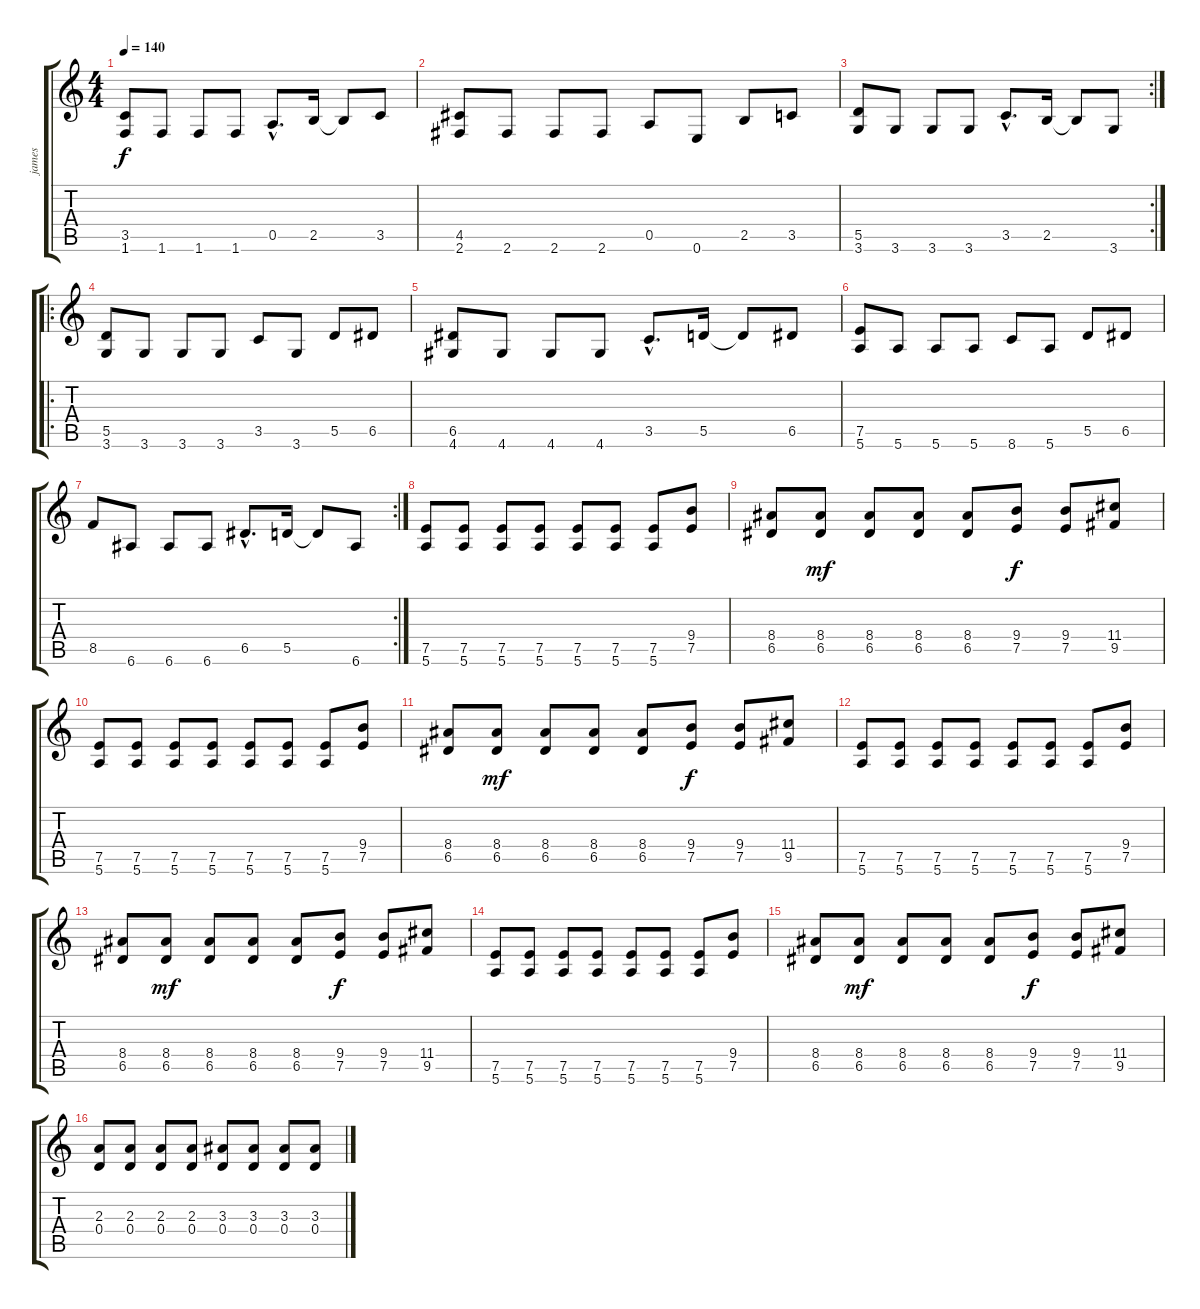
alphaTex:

\track ("james" "james") {instrument overdrivenguitar}
\staff {score tabs}
\tuning (E4 B3 G3 D3 A2 E2) {hide}
\ts (4 4)
\tempo 140
\clef g2
\ks c
(3.5 1.6).8{dy f} 1.6.8 1.6.8 1.6.8 0.5{hac}.8{d} 2.5.16 2.5{t}.8 3.5.8 |
(4.5 2.6).8 2.6.8 2.6.8 2.6.8 0.5.8 0.6.8 2.5.8 3.5.8 |
\rc 2
(5.5 3.6).8 3.6.8 3.6.8 3.6.8 3.5{hac}.8{d} 2.5.16 2.5{t}.8 3.6.8 |
\ro
(5.5 3.6).8{volume 16} 3.6.8 3.6.8 3.6.8 3.5.8 3.6.8 5.5.8 6.5.8 |
(6.5 4.6).8 4.6.8 4.6.8 4.6.8 3.5{hac}.8{d} 5.5.16 5.5{t}.8 6.5.8 |
(7.5 5.6).8 5.6.8 5.6.8 5.6.8 8.6.8 5.6.8 5.5.8 6.5.8 |
\rc 2
8.5.8 6.6.8 6.6.8 6.6.8 6.5{hac}.8{d} 5.5.16 5.5{t}.8 6.6.8 |
(7.5 5.6).8 (7.5 5.6).8 (7.5 5.6).8 (7.5 5.6).8 (7.5 5.6).8 (7.5 5.6).8 (7.5 5.6).8 (9.4 7.5).8 |
(8.4 6.5).8 (8.4 6.5).8{dy mf} (8.4 6.5).8 (8.4 6.5).8 (8.4 6.5).8 (9.4 7.5).8{dy f} (9.4 7.5).8 (11.4 9.5).8 |
(7.5 5.6).8 (7.5 5.6).8 (7.5 5.6).8 (7.5 5.6).8 (7.5 5.6).8 (7.5 5.6).8 (7.5 5.6).8 (9.4 7.5).8 |
(8.4 6.5).8 (8.4 6.5).8{dy mf} (8.4 6.5).8 (8.4 6.5).8 (8.4 6.5).8 (9.4 7.5).8{dy f} (9.4 7.5).8 (11.4 9.5).8 |
(7.5 5.6).8 (7.5 5.6).8 (7.5 5.6).8 (7.5 5.6).8 (7.5 5.6).8 (7.5 5.6).8 (7.5 5.6).8 (9.4 7.5).8 |
(8.4 6.5).8 (8.4 6.5).8{dy mf} (8.4 6.5).8 (8.4 6.5).8 (8.4 6.5).8 (9.4 7.5).8{dy f} (9.4 7.5).8 (11.4 9.5).8 |
(7.5 5.6).8 (7.5 5.6).8 (7.5 5.6).8 (7.5 5.6).8 (7.5 5.6).8 (7.5 5.6).8 (7.5 5.6).8 (9.4 7.5).8 |
(8.4 6.5).8 (8.4 6.5).8{dy mf} (8.4 6.5).8 (8.4 6.5).8 (8.4 6.5).8 (9.4 7.5).8{dy f} (9.4 7.5).8 (11.4 9.5).8 |
(2.3 0.4).8 (2.3 0.4).8 (2.3 0.4).8 (2.3 0.4).8 (3.3 0.4).8 (3.3 0.4).8 (3.3 0.4).8 (3.3 0.4).8
